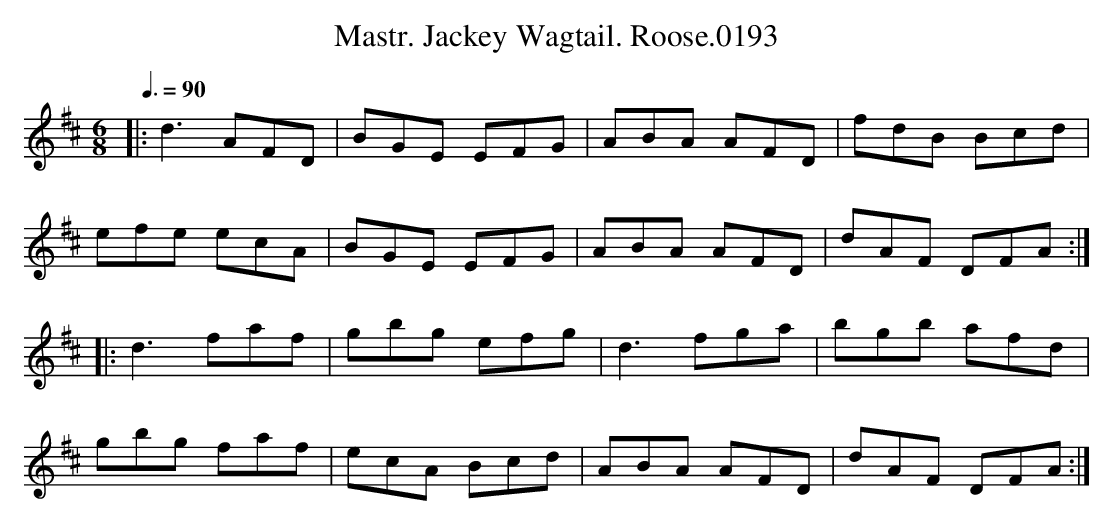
X:1
T:Mastr. Jackey Wagtail. Roose.0193
M:6/8
L:1/8
Q:3/8=90
K:D
|: d3 AFD | BGE EFG | ABA AFD | fdB Bcd |
efe ecA | BGE EFG | ABA AFD | dAF DFA :|
|: d3 faf | gbg efg | d3 fga | bgb afd |
gbg faf | ecA Bcd | ABA AFD | dAF DFA :|
